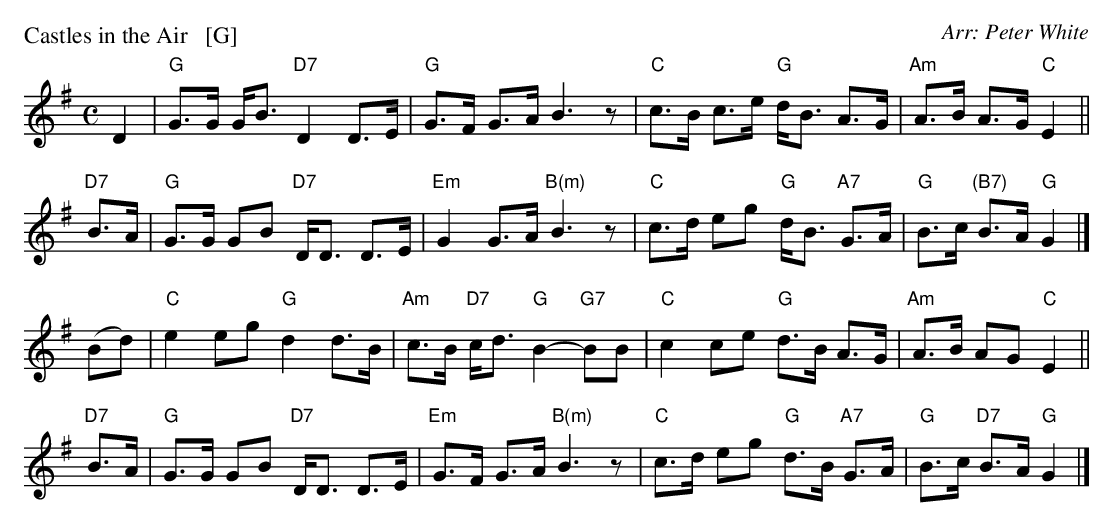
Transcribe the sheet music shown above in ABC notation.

X:1
P: Castles in the Air   [G]
O: Arr: Peter White
M: C
L: 1/8
K: G
D2 |\
"G"G>G G<B "D7"D2 D>E | "G"G>F G>A B3 z | "C"c>B c>e "G"d<B A>G | "Am"A>B A>G "C"E2 ||
"D7"B>A |\
"G"G>G GB "D7"D<D D>E | "Em"G2 G>A "B(m)"B3 z | "C"c>d eg "G"d<B "A7"G>A | "G"B>c "(B7)"B>A "G"G2 |]
(Bd) |\
"C"e2 eg "G"d2 d>B | "Am"c>B "D7"c<d "G"B2- "G7"BB | "C"c2 ce "G"d>B A>G | "Am"A>B AG "C"E2 ||
"D7"B>A |\
"G"G>G GB "D7"D<D D>E | "Em"G>F G>A "B(m)"B3 z | "C"c>d eg "G"d>B "A7"G>A | "G"B>c "D7"B>A "G"G2 |]
